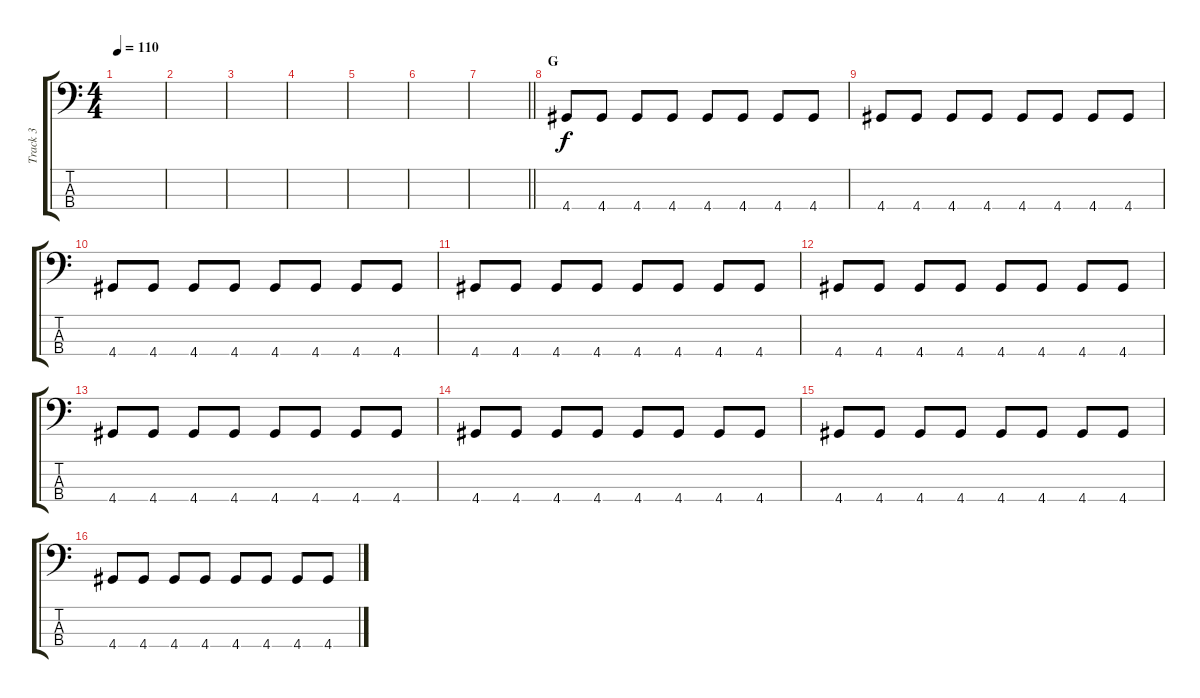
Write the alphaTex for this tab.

\track ("Track 3" "Track 3") {instrument electricbassfinger}
\staff {score tabs}
\tuning (G2 D2 A1 E1) {hide}
\ts (4 4)
\tempo 110
\clef f4
\ks c
|
|
|
|
|
|
\barLineRight lightlight
|
\section ("" "G")
4.4.8 4.4.8 4.4.8 4.4.8 4.4.8 4.4.8 4.4.8 4.4.8 |
4.4.8 4.4.8 4.4.8 4.4.8 4.4.8 4.4.8 4.4.8 4.4.8 |
4.4.8 4.4.8 4.4.8 4.4.8 4.4.8 4.4.8 4.4.8 4.4.8 |
4.4.8 4.4.8 4.4.8 4.4.8 4.4.8 4.4.8 4.4.8 4.4.8 |
4.4.8 4.4.8 4.4.8 4.4.8 4.4.8 4.4.8 4.4.8 4.4.8 |
4.4.8 4.4.8 4.4.8 4.4.8 4.4.8 4.4.8 4.4.8 4.4.8 |
4.4.8 4.4.8 4.4.8 4.4.8 4.4.8 4.4.8 4.4.8 4.4.8 |
4.4.8 4.4.8 4.4.8 4.4.8 4.4.8 4.4.8 4.4.8 4.4.8 |
4.4.8 4.4.8 4.4.8 4.4.8 4.4.8 4.4.8 4.4.8 4.4.8
